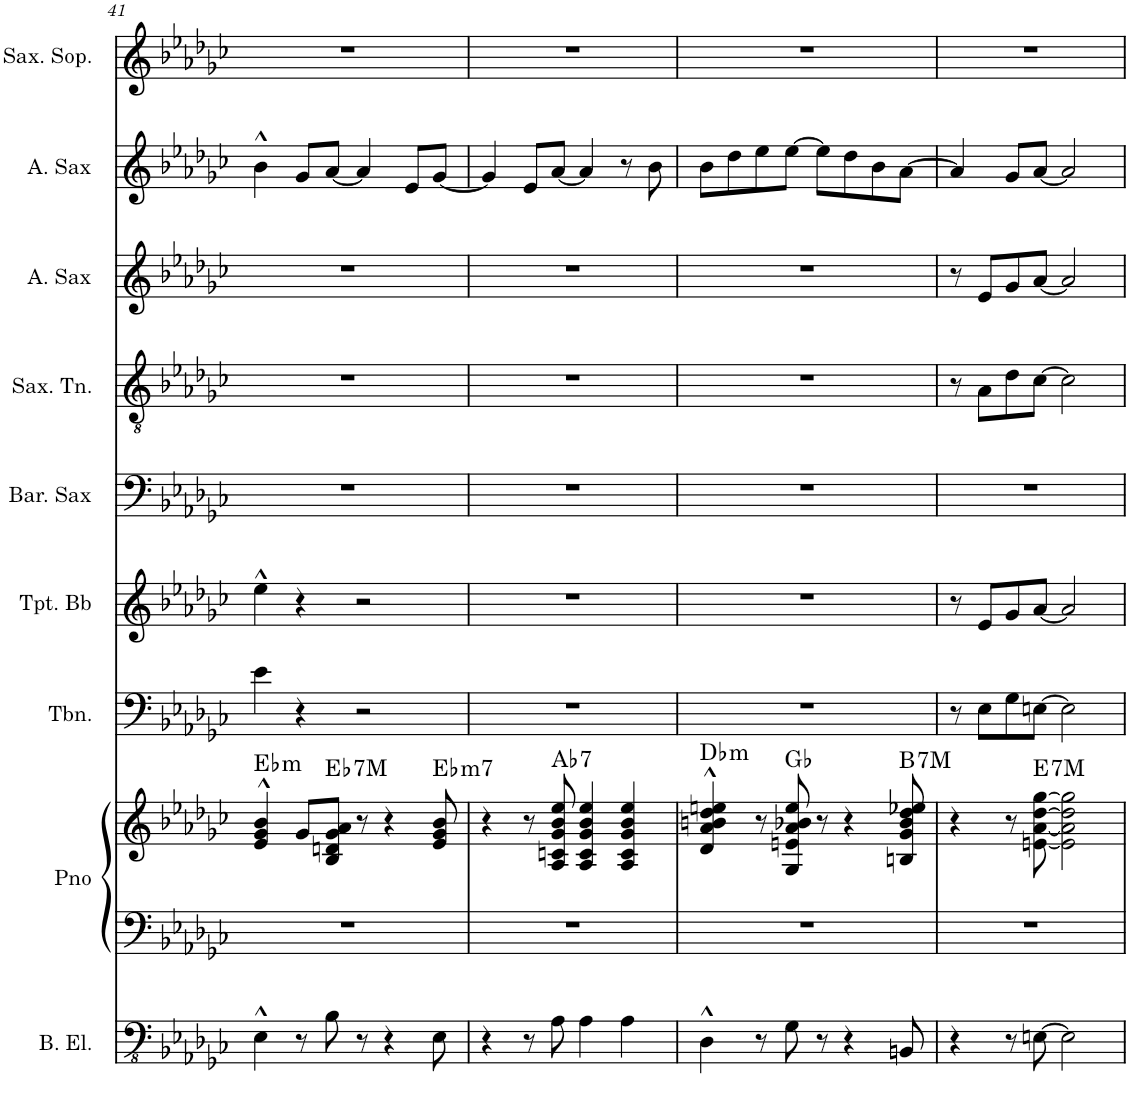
**kern	**kern	**kern	**harte	**kern	**kern	**kern	**kern	**kern	**kern	**kern
*part9	*part8	*part8	*part8	*part7	*part6	*part5	*part4	*part3	*part2	*part1
*staff10	*staff9	*staff8	*	*staff7	*staff6	*staff5	*staff4	*staff3	*staff2	*staff1
*I"Baixo elétrico	*I"Piano	*	*	*I"Trombone	*I"Trompete Bb	*I"Saxofone barítono	*I"Saxofone Tenor	*I"Saxofone Alto	*I"Saxofone Alto	*I"Saxofone Soprano
*I'B. El.	*I'Pno	*	*	*I'Tbn.	*I'Tpt. Bb	*	*I'Sax. Tn.	*	*	*I'Sax. Sop.
!!LO:PB:g=z
*clefFv4	*clefF4	*clefG2	*	*clefF4	*clefG2	*clefF4	*clefGv2	*clefG2	*clefG2	*clefG2
*	*	*	*	*	*ITrd1c2	*ITrd12c21	*ITrd8c14	*ITrd5c9	*ITrd5c9	*ITrd1c2
*k[b-e-a-d-g-c-]	*k[b-e-a-d-g-c-]	*k[b-e-a-d-g-c-]	*	*k[b-e-a-d-g-c-]	*k[b-e-a-d-g-c-]	*k[b-e-a-d-g-c-]	*k[b-e-a-d-g-c-]	*k[b-e-a-d-g-c-]	*k[b-e-a-d-g-c-]	*k[b-e-a-d-g-c-]
*M4/4	*M4/4	*M4/4	*	*M4/4	*M4/4	*M4/4	*M4/4	*M4/4	*M4/4	*M4/4
=41	=41	=41	=41	=41	=41	=41	=41	=41	=41	=41
!	!	!	!LO:H:kt=m	!	!	!	!	!	!	!
4EE-^^\	1r	4e-/^^ 4g-/^^ 4b-/^^	Eb:min	4e-\	4ee-^^\	1r	1r	1r	4b-^^\	1r
8r	.	8g-/L	.	4r	4r	.	.	.	8g-/L	.
!	!	!	!LO:H:kt=7	!	!	!	!	!	!	!
8BB-\	.	8B-/ 8dn/ 8g-/ 8a-/J	Eb:7	.	.	.	.	.	[8a-/J	.
8r	.	8r	.	2r	2r	.	.	.	4a-/]	.
4r	.	4r	.	.	.	.	.	.	.	.
.	.	.	.	.	.	.	.	.	8e-/L	.
!	!	!	!LO:H:kt=m7	!	!	!	!	!	!	!
8EE-\	.	8e-/ 8g-/ 8b-/	Eb:min7	.	.	.	.	.	[8g-/J	.
=42	=42	=42	=42	=42	=42	=42	=42	=42	=42	=42
4r	1r	4r	.	1r	1r	1r	1r	1r	4g-/]	1r
8r	.	8r	.	.	.	.	.	.	8e-/L	.
!	!	!	!LO:H:kt=7	!	!	!	!	!	!	!
8AA-\	.	8A-/ 8cn/ 8g-/ 8b-/ 8ee-/	Ab:7	.	.	.	.	.	[8a-/J	.
4AA-\	.	4A-/ 4c/ 4g-/ 4b-/ 4ee-/	.	.	.	.	.	.	4a-/]	.
4AA-\	.	4A-/ 4c/ 4g-/ 4b-/ 4ee-/	.	.	.	.	.	.	8r	.
.	.	.	.	.	.	.	.	.	8b-\	.
=43	=43	=43	=43	=43	=43	=43	=43	=43	=43	=43
!	!	!	!LO:H:kt=m	!	!	!	!	!	!	!
4DD-^^\	1r	4d-/^^ 4a-/^^ 4bn/^^ 4dd-/^^ 4een/^^	Db:min	1r	1r	1r	1r	1r	8b-\L	1r
.	.	.	.	.	.	.	.	.	8dd-\	.
8r	.	8r	.	.	.	.	.	.	8ee-\	.
8GG-\	.	8G-/ 8en/ 8a-/ 8b-X/ 8ee/	Gb:maj	.	.	.	.	.	[8ee-\J	.
8r	.	8r	.	.	.	.	.	.	8ee-\L]	.
4r	.	4r	.	.	.	.	.	.	8dd-\	.
.	.	.	.	.	.	.	.	.	8b-\	.
!	!	!	!LO:H:kt=7	!	!	!	!	!	!	!
8BBBn/	.	8Bn/ 8g-/ 8b-/ 8dd-/ 8ee-X/	B:7	.	.	.	.	.	[8a-\J	.
=44	=44	=44	=44	=44	=44	=44	=44	=44	=44	=44
4r	1r	4r	.	8r	8r	1r	8r	8r	4a-/]	1r
.	.	.	.	8E-\L	8e-/L	.	8A-\L	8e-/L	.	.
8r	.	8r	.	8G-\	8g-/	.	8d-\	8g-/	8g-/L	.
!	!	!	!LO:H:kt=7	!	!	!	!	!	!	!
[8EEn\	.	[8en\ [8a-\ [8dd-\ [8gg-\	E:7	[8En\J	[8a-/J	.	[8c-\J	[8a-/J	[8a-/J	.
2EE\]	.	2e\] 2a-\] 2dd-\] 2gg-\]	.	2E\]	2a-/]	.	2c-\]	2a-/]	2a-/]	.
=	=	=	=	=	=	=	=	=	=	=
*-	*-	*-	*-	*-	*-	*-	*-	*-	*-	*-
